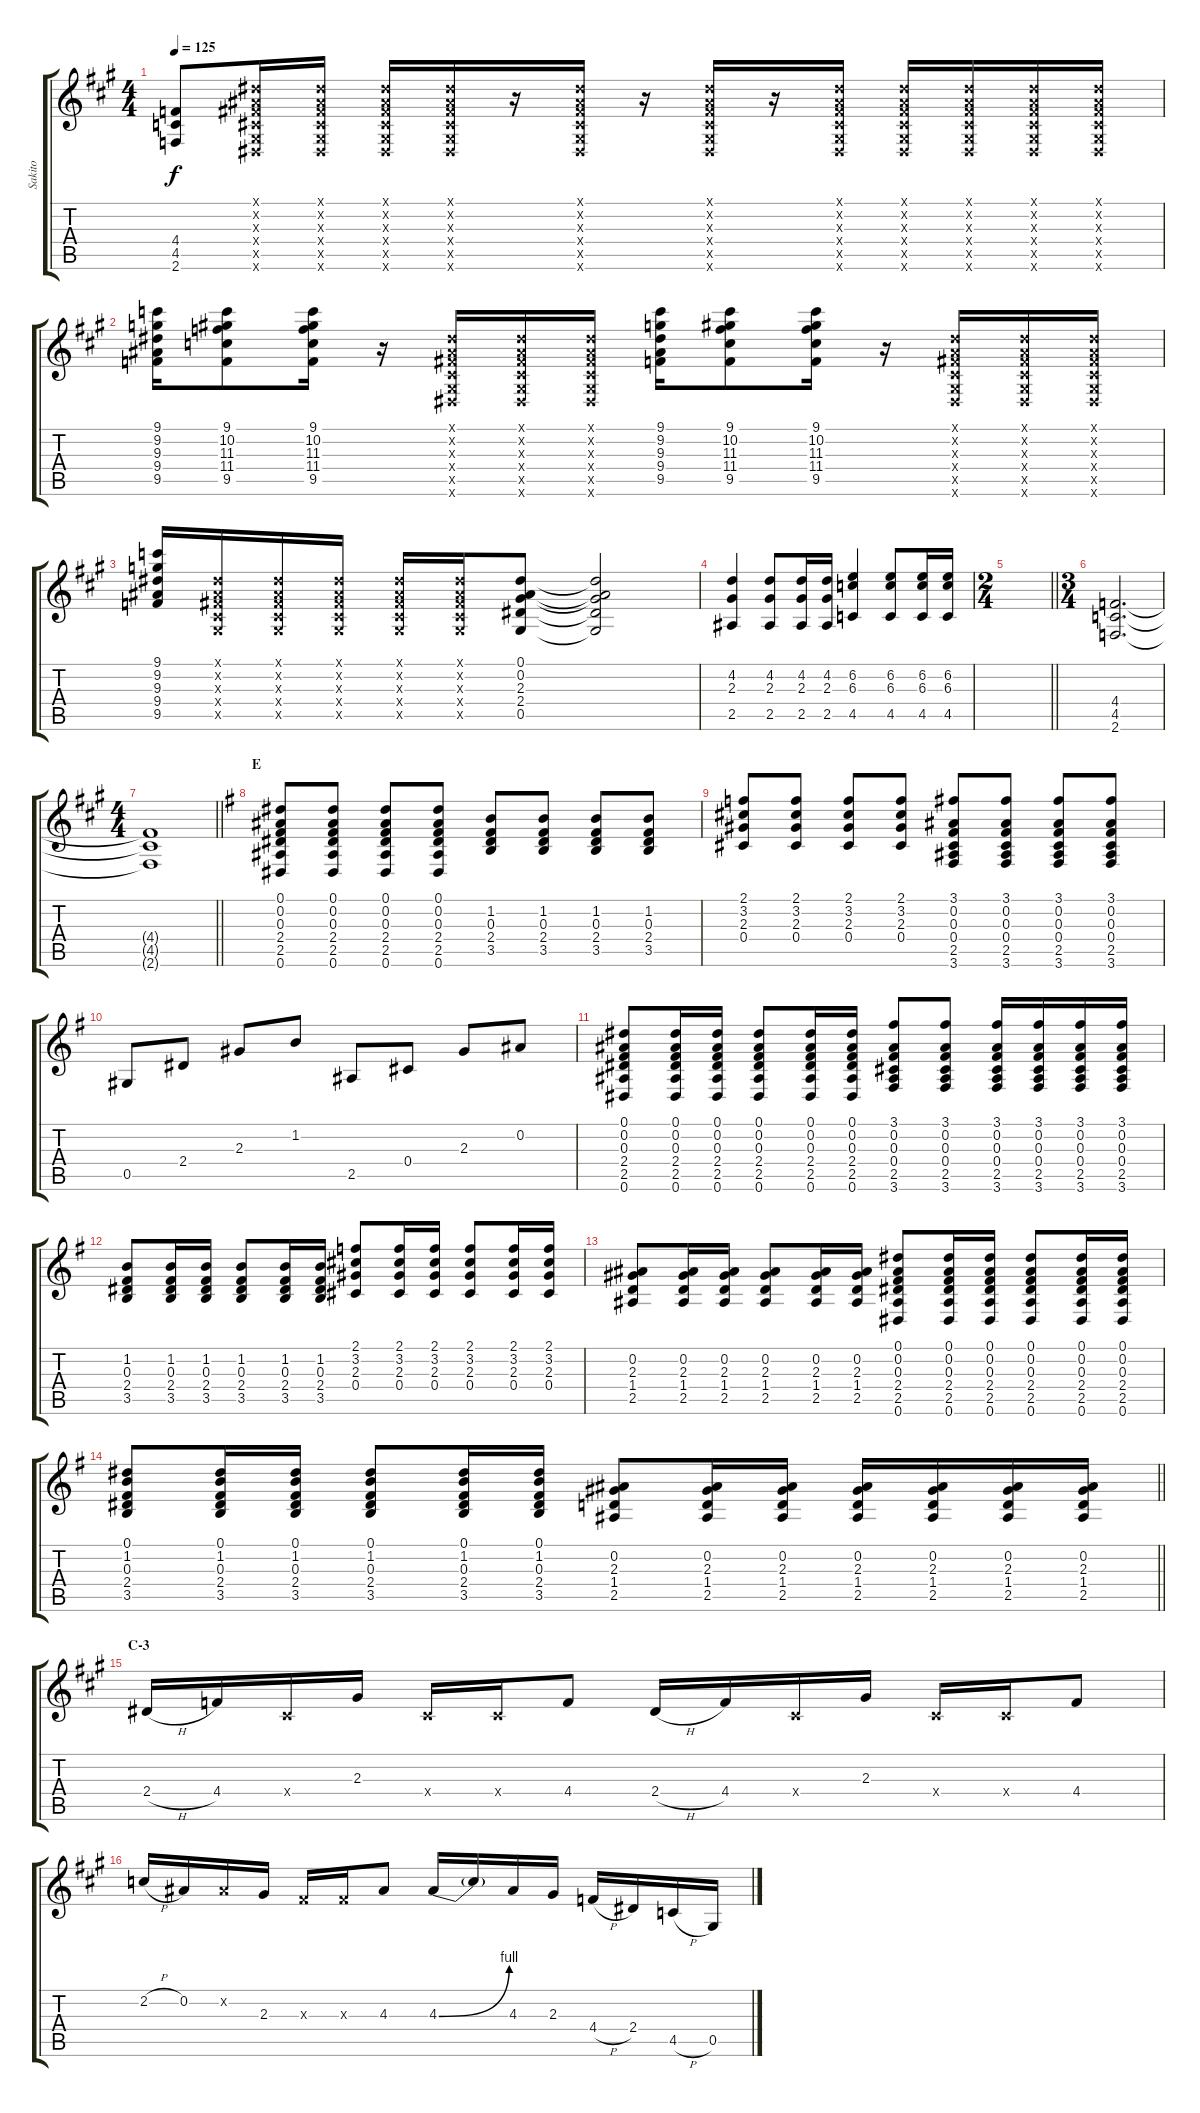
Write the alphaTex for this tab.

\track ("Sakito" "Sakito") {instrument distortionguitar}
\staff {score tabs}
\tuning (Eb4 Bb3 Gb3 Db3 Ab2 Eb2) {hide}
\ts (4 4)
\tempo 125
\clef g2
\ks a
(4.4 4.5 2.6).8{dy f} (0.1{x} 0.2{x} 0.3{x} 0.4{x} 0.5{x} 0.6{x}).16 (0.1{x} 0.2{x} 0.3{x} 0.4{x} 0.5{x} 0.6{x}).16 (0.1{x} 0.2{x} 0.3{x} 0.4{x} 0.5{x} 0.6{x}).16 (0.1{x} 0.2{x} 0.3{x} 0.4{x} 0.5{x} 0.6{x}).16 r.16 (0.1{x} 0.2{x} 0.3{x} 0.4{x} 0.5{x} 0.6{x}).16 r.16 (0.1{x} 0.2{x} 0.3{x} 0.4{x} 0.5{x} 0.6{x}).16 r.16 (0.1{x} 0.2{x} 0.3{x} 0.4{x} 0.5{x} 0.6{x}).16 (0.1{x} 0.2{x} 0.3{x} 0.4{x} 0.5{x} 0.6{x}).16 (0.1{x} 0.2{x} 0.3{x} 0.4{x} 0.5{x} 0.6{x}).16 (0.1{x} 0.2{x} 0.3{x} 0.4{x} 0.5{x} 0.6{x}).16 (0.1{x} 0.2{x} 0.3{x} 0.4{x} 0.5{x} 0.6{x}).16 |
(9.1 9.2 9.3 9.4 9.5).16 (9.1 10.2 11.3 11.4 9.5).8 (9.1 10.2 11.3 11.4 9.5).16 r.16 (0.1{x} 0.2{x} 0.3{x} 0.4{x} 0.5{x} 0.6{x}).16 (0.1{x} 0.2{x} 0.3{x} 0.4{x} 0.5{x} 0.6{x}).16 (0.1{x} 0.2{x} 0.3{x} 0.4{x} 0.5{x} 0.6{x}).16 (9.1 9.2 9.3 9.4 9.5).16 (9.1 10.2 11.3 11.4 9.5).8 (9.1 10.2 11.3 11.4 9.5).16 r.16 (0.1{x} 0.2{x} 0.3{x} 0.4{x} 0.5{x} 0.6{x}).16 (0.1{x} 0.2{x} 0.3{x} 0.4{x} 0.5{x} 0.6{x}).16 (0.1{x} 0.2{x} 0.3{x} 0.4{x} 0.5{x} 0.6{x}).16 |
(9.1 9.2 9.3 9.4 9.5).16 (0.1{x} 0.2{x} 0.3{x} 0.4{x} 0.5{x}).16 (0.1{x} 0.2{x} 0.3{x} 0.4{x} 0.5{x}).16 (0.1{x} 0.2{x} 0.3{x} 0.4{x} 0.5{x}).16 (0.1{x} 0.2{x} 0.3{x} 0.4{x} 0.5{x}).16 (0.1{x} 0.2{x} 0.3{x} 0.4{x} 0.5{x}).16 (0.1 0.2 2.3 2.4 0.5).8 (0.1{t} 0.2{t} 2.3{t} 2.4{t} 0.5{t}).2 |
(4.2 2.3 2.5).4 (4.2 2.3 2.5).8 (4.2 2.3 2.5).16 (4.2 2.3 2.5).16 (6.2 6.3 4.5).4 (6.2 6.3 4.5).8 (6.2 6.3 4.5).16 (6.2 6.3 4.5).16 |
\ts (2 4)
\barLineRight lightlight
|
\ts (3 4)
(4.4 4.5 2.6).2{d} |
\ts (4 4)
\barLineRight lightlight
(4.4{t} 4.5{t} 2.6{t}).1 |
\section ("" "E")
\ks g
(0.1 0.2 0.3 2.4 2.5 0.6).8 (0.1 0.2 0.3 2.4 2.5 0.6).8 (0.1 0.2 0.3 2.4 2.5 0.6).8 (0.1 0.2 0.3 2.4 2.5 0.6).8 (1.2 0.3 2.4 3.5).8 (1.2 0.3 2.4 3.5).8 (1.2 0.3 2.4 3.5).8 (1.2 0.3 2.4 3.5).8 |
(2.1 3.2 2.3 0.4).8 (2.1 3.2 2.3 0.4).8 (2.1 3.2 2.3 0.4).8 (2.1 3.2 2.3 0.4).8 (3.1 0.2 0.3 0.4 2.5 3.6).8 (3.1 0.2 0.3 0.4 2.5 3.6).8 (3.1 0.2 0.3 0.4 2.5 3.6).8 (3.1 0.2 0.3 0.4 2.5 3.6).8 |
0.5.8 2.4.8 2.3.8 1.2.8 2.5.8 0.4.8 2.3.8 0.2.8 |
(0.1 0.2 0.3 2.4 2.5 0.6).8 (0.1 0.2 0.3 2.4 2.5 0.6).16 (0.1 0.2 0.3 2.4 2.5 0.6).16 (0.1 0.2 0.3 2.4 2.5 0.6).8 (0.1 0.2 0.3 2.4 2.5 0.6).16 (0.1 0.2 0.3 2.4 2.5 0.6).16 (3.1 0.2 0.3 0.4 2.5 3.6).8 (3.1 0.2 0.3 0.4 2.5 3.6).8 (3.1 0.2 0.3 0.4 2.5 3.6).16 (3.1 0.2 0.3 0.4 2.5 3.6).16 (3.1 0.2 0.3 0.4 2.5 3.6).16 (3.1 0.2 0.3 0.4 2.5 3.6).16 |
(1.2 0.3 2.4 3.5).8 (1.2 0.3 2.4 3.5).16 (1.2 0.3 2.4 3.5).16 (1.2 0.3 2.4 3.5).8 (1.2 0.3 2.4 3.5).16 (1.2 0.3 2.4 3.5).16 (2.1 3.2 2.3 0.4).8 (2.1 3.2 2.3 0.4).16 (2.1 3.2 2.3 0.4).16 (2.1 3.2 2.3 0.4).8 (2.1 3.2 2.3 0.4).16 (2.1 3.2 2.3 0.4).16 |
(0.2 2.3 1.4 2.5).8 (0.2 2.3 1.4 2.5).16 (0.2 2.3 1.4 2.5).16 (0.2 2.3 1.4 2.5).8 (0.2 2.3 1.4 2.5).16 (0.2 2.3 1.4 2.5).16 (0.1 0.2 0.3 2.4 2.5 0.6).8 (0.1 0.2 0.3 2.4 2.5 0.6).16 (0.1 0.2 0.3 2.4 2.5 0.6).16 (0.1 0.2 0.3 2.4 2.5 0.6).8 (0.1 0.2 0.3 2.4 2.5 0.6).16 (0.1 0.2 0.3 2.4 2.5 0.6).16 |
\barLineRight lightlight
(0.1 1.2 0.3 2.4 3.5).8 (0.1 1.2 0.3 2.4 3.5).16 (0.1 1.2 0.3 2.4 3.5).16 (0.1 1.2 0.3 2.4 3.5).8 (0.1 1.2 0.3 2.4 3.5).16 (0.1 1.2 0.3 2.4 3.5).16 (0.2 2.3 1.4 2.5).8 (0.2 2.3 1.4 2.5).16 (0.2 2.3 1.4 2.5).16 (0.2 2.3 1.4 2.5).16 (0.2 2.3 1.4 2.5).16 (0.2 2.3 1.4 2.5).16 (0.2 2.3 1.4 2.5).16 |
\section ("" "C-3")
\ks a
2.4{h}.16 4.4.16 0.4{x}.16 2.3.16 0.4{x}.16 0.4{x}.16 4.4.8 2.4{h}.16 4.4.16 0.4{x}.16 2.3.16 0.4{x}.16 0.4{x}.16 4.4.8 |
2.2{h}.16 0.2.16 0.2{x}.16 2.3.16 0.3{x}.16 0.3{x}.16 4.3.8 4.3{be (bend 0 0 60 4)}.16 4.3{t}.16 4.3.16 2.3.16 4.4{h}.16 2.4.16 4.5{h}.16 0.5.16
